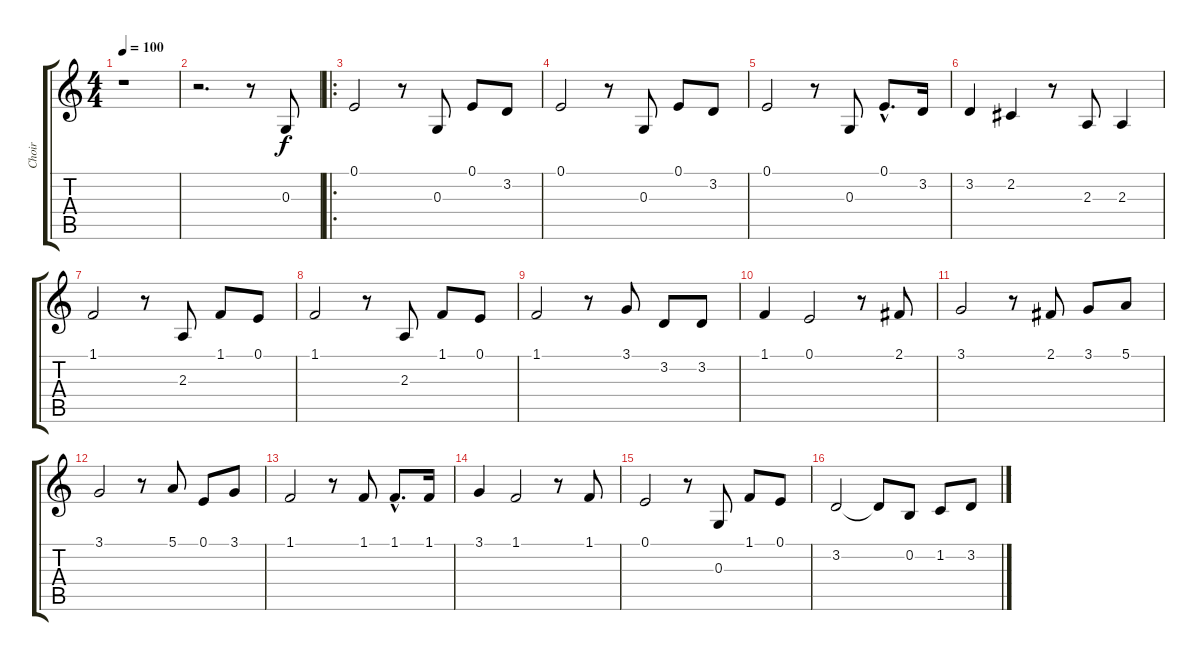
\track ("Choir" "Choir") {instrument choiraahs}
\staff {score tabs}
\tuning (E4 B3 G3 D3 A2 E2) {hide}
\ts (4 4)
\tempo 100
\clef g2
\ks c
r.1{dy f instrument choiraahs} |
r.2{d} r.8 0.3.8 |
\ro
0.1.2 r.8 0.3.8 0.1.8 3.2.8 |
0.1.2 r.8 0.3.8 0.1.8 3.2.8 |
0.1.2 r.8 0.3.8 0.1{hac}.8{d} 3.2.16 |
3.2.4 2.2.4 r.8 2.3.8 2.3.4 |
1.1.2 r.8 2.3.8 1.1.8 0.1.8 |
1.1.2 r.8 2.3.8 1.1.8 0.1.8 |
1.1.2 r.8 3.1.8 3.2.8 3.2.8 |
1.1.4 0.1.2 r.8 2.1.8 |
3.1.2 r.8 2.1.8 3.1.8 5.1.8 |
3.1.2 r.8 5.1.8 0.1.8 3.1.8 |
1.1.2 r.8 1.1.8 1.1{hac}.8{d} 1.1.16 |
3.1.4 1.1.2 r.8 1.1.8 |
0.1.2 r.8 0.3.8 1.1.8 0.1.8 |
3.2.2 3.2{t}.8 0.2.8 1.2.8 3.2.8
